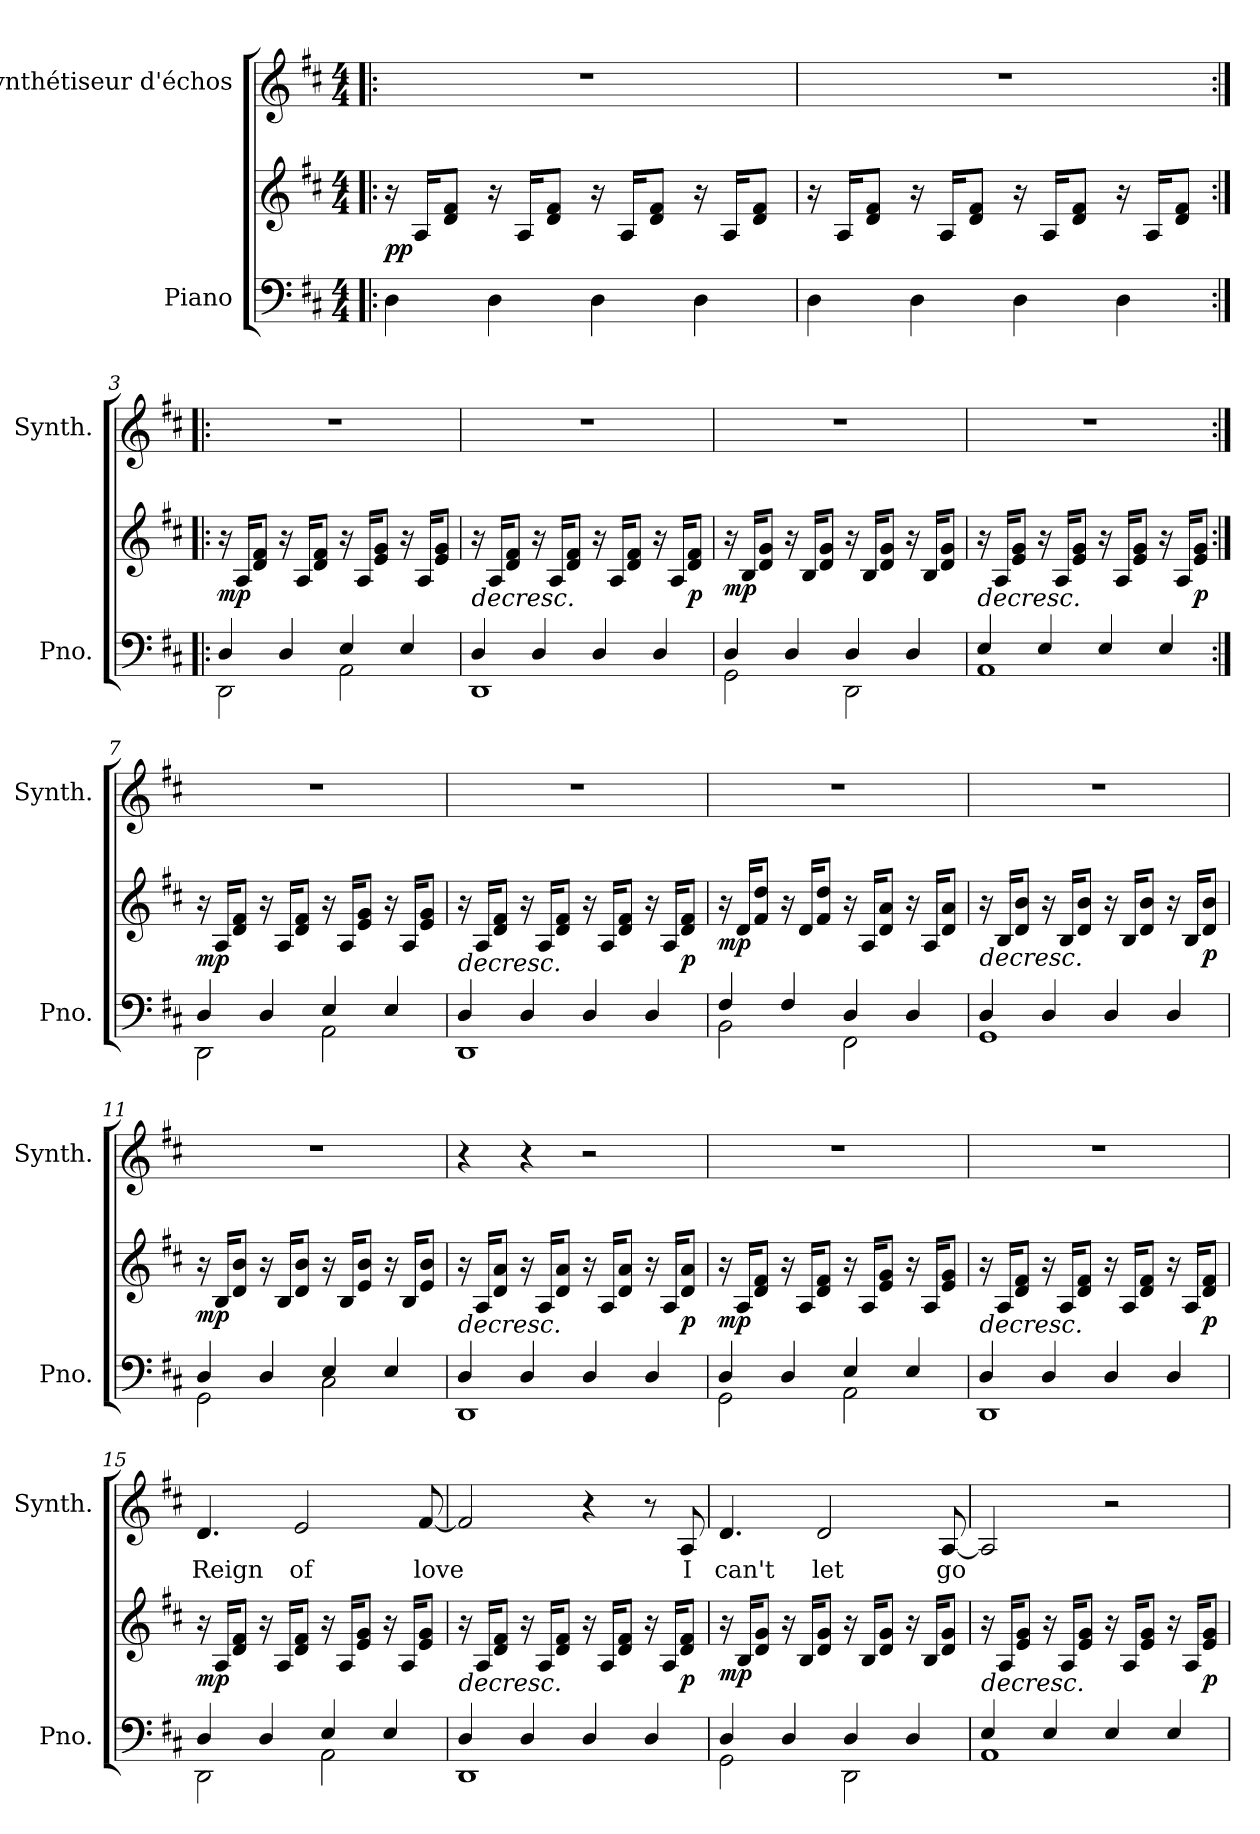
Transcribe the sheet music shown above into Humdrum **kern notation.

**kern	**kern	**dynam	**kern	**text
*part2	*part2	*part2	*part1	*part1
*staff3	*staff2	*staff2/3	*staff1	*staff1
*I"Piano	*	*	*I"Synthétiseur d'échos	*
*I'Pno.	*	*	*I'Synth.	*
*clefF4	*clefG2	*	*clefG2	*
*k[f#c#]	*k[f#c#]	*	*k[f#c#]	*
*M4/4	*M4/4	*	*M4/4	*
=1!|:	=1!|:	=1!|:	=1!|:	=1!|:
!	!	!LO:DY:b	!	!
*	*	*	*^	*
4D\	16r	pp	1r	16ryy	.
*	*	*	*MM122	*	*
.	16A/KL	.	.	2...ryy	.
.	8d/ 8f#/J	.	.	.	.
4D\	16r	.	.	.	.
.	16A/KL	.	.	.	.
.	8d/ 8f#/J	.	.	.	.
4D\	16r	.	.	.	.
.	16A/KL	.	.	.	.
.	8d/ 8f#/J	.	.	.	.
4D\	16r	.	.	.	.
.	16A/KL	.	.	.	.
.	8d/ 8f#/J	.	.	.	.
*	*	*	*v	*v	*
=2	=2	=2	=2	=2
4D\	16r	.	1r	.
.	16A/KL	.	.	.
.	8d/ 8f#/J	.	.	.
4D\	16r	.	.	.
.	16A/KL	.	.	.
.	8d/ 8f#/J	.	.	.
4D\	16r	.	.	.
.	16A/KL	.	.	.
.	8d/ 8f#/J	.	.	.
4D\	16r	.	.	.
.	16A/KL	.	.	.
.	8d/ 8f#/J	.	.	.
!!LO:LB:g=z
=3:|!|:	=3:|!|:	=3:|!|:	=3:|!|:	=3:|!|:
*^	*	*	*	*
!	!	!	!LO:DY:b	!	!
4D/	2DD\	16r	mp	1r	.
.	.	16A/KL	.	.	.
.	.	8d/ 8f#/J	.	.	.
4D/	.	16r	.	.	.
.	.	16A/KL	.	.	.
.	.	8d/ 8f#/J	.	.	.
4E/	2AA\	16r	.	.	.
.	.	16A/KL	.	.	.
.	.	8e/ 8g/J	.	.	.
4E/	.	16r	.	.	.
.	.	16A/KL	.	.	.
.	.	8e/ 8g/J	.	.	.
=4	=4	=4	=4	=4	=4
!	!	!	!LO:HP:b	!	!
4D/	1DD	16r	>	1r	.
.	.	16A/KL	.	.	.
.	.	8d/ 8f#/J	.	.	.
4D/	.	16r	.	.	.
.	.	16A/KL	.	.	.
.	.	8d/ 8f#/J	.	.	.
4D/	.	16r	.	.	.
.	.	16A/KL	.	.	.
.	.	8d/ 8f#/J	.	.	.
4D/	.	16r	.	.	.
.	.	16A/KL	.	.	.
!	!	!	!LO:DY:b	!	!
.	.	8d/ 8f#/J	p	.	.
*v	*v	*	*	*	*
.	.	]	.	.
=5	=5	=5	=5	=5
*^	*	*	*	*
!	!	!	!LO:DY:b	!	!
4D/	2GG\	16r	mp	1r	.
.	.	16B/KL	.	.	.
.	.	8d/ 8g/J	.	.	.
4D/	.	16r	.	.	.
.	.	16B/KL	.	.	.
.	.	8d/ 8g/J	.	.	.
4D/	2DD\	16r	.	.	.
.	.	16B/KL	.	.	.
.	.	8d/ 8g/J	.	.	.
4D/	.	16r	.	.	.
.	.	16B/KL	.	.	.
.	.	8d/ 8g/J	.	.	.
!!LO:LB:g=z
=6	=6	=6	=6	=6	=6
!	!	!	!LO:HP:b	!	!
4E/	1AA	16r	>	1r	.
.	.	16A/KL	.	.	.
.	.	8e/ 8g/J	.	.	.
4E/	.	16r	.	.	.
.	.	16A/KL	.	.	.
.	.	8e/ 8g/J	.	.	.
4E/	.	16r	.	.	.
.	.	16A/KL	.	.	.
.	.	8e/ 8g/J	.	.	.
4E/	.	16r	.	.	.
.	.	16A/KL	.	.	.
!	!	!	!LO:DY:b	!	!
.	.	8e/ 8g/J	p	.	.
*v	*v	*	*	*	*
.	.	]	.	.
=7:|!	=7:|!	=7:|!	=7:|!	=7:|!
*^	*	*	*	*
!	!	!	!LO:DY:b	!	!
4D/	2DD\	16r	mp	1r	.
.	.	16A/KL	.	.	.
.	.	8d/ 8f#/J	.	.	.
4D/	.	16r	.	.	.
.	.	16A/KL	.	.	.
.	.	8d/ 8f#/J	.	.	.
4E/	2AA\	16r	.	.	.
.	.	16A/KL	.	.	.
.	.	8e/ 8g/J	.	.	.
4E/	.	16r	.	.	.
.	.	16A/KL	.	.	.
.	.	8e/ 8g/J	.	.	.
=8	=8	=8	=8	=8	=8
!	!	!	!LO:HP:b	!	!
4D/	1DD	16r	>	1r	.
.	.	16A/KL	.	.	.
.	.	8d/ 8f#/J	.	.	.
4D/	.	16r	.	.	.
.	.	16A/KL	.	.	.
.	.	8d/ 8f#/J	.	.	.
4D/	.	16r	.	.	.
.	.	16A/KL	.	.	.
.	.	8d/ 8f#/J	.	.	.
4D/	.	16r	.	.	.
.	.	16A/KL	.	.	.
!	!	!	!LO:DY:b	!	!
.	.	8d/ 8f#/J	p	.	.
*v	*v	*	*	*	*
.	.	]	.	.
!!LO:PB:g=z
=9	=9	=9	=9	=9
*^	*	*	*	*
!	!	!	!LO:DY:b	!	!
4F#/	2BB\	16r	mp	1r	.
.	.	16d/KL	.	.	.
.	.	8f#/ 8dd/J	.	.	.
4F#/	.	16r	.	.	.
.	.	16d/KL	.	.	.
.	.	8f#/ 8dd/J	.	.	.
4D/	2FF#\	16r	.	.	.
.	.	16A/KL	.	.	.
.	.	8d/ 8a/J	.	.	.
4D/	.	16r	.	.	.
.	.	16A/KL	.	.	.
.	.	8d/ 8a/J	.	.	.
=10	=10	=10	=10	=10	=10
!	!	!	!LO:HP:b	!	!
4D/	1GG	16r	>	1r	.
.	.	16B/KL	.	.	.
.	.	8d/ 8b/J	.	.	.
4D/	.	16r	.	.	.
.	.	16B/KL	.	.	.
.	.	8d/ 8b/J	.	.	.
4D/	.	16r	.	.	.
.	.	16B/KL	.	.	.
.	.	8d/ 8b/J	.	.	.
4D/	.	16r	.	.	.
.	.	16B/KL	.	.	.
!	!	!	!LO:DY:b	!	!
.	.	8d/ 8b/J	p	.	.
*v	*v	*	*	*	*
.	.	]	.	.
=11	=11	=11	=11	=11
*^	*	*	*	*
!	!	!	!LO:DY:b	!	!
4D/	2GG\	16r	mp	1r	.
.	.	16B/KL	.	.	.
.	.	8d/ 8b/J	.	.	.
4D/	.	16r	.	.	.
.	.	16B/KL	.	.	.
.	.	8d/ 8b/J	.	.	.
4E/	2C#\	16r	.	.	.
.	.	16B/KL	.	.	.
.	.	8e/ 8b/J	.	.	.
4E/	.	16r	.	.	.
.	.	16B/KL	.	.	.
.	.	8e/ 8b/J	.	.	.
!!LO:LB:g=z
=12	=12	=12	=12	=12	=12
!	!	!	!LO:HP:b	!	!
4D/	1DD	16r	>	4r	.
.	.	16A/KL	.	.	.
.	.	8d/ 8a/J	.	.	.
4D/	.	16r	.	4r	.
.	.	16A/KL	.	.	.
.	.	8d/ 8a/J	.	.	.
4D/	.	16r	.	2r	.
.	.	16A/KL	.	.	.
.	.	8d/ 8a/J	.	.	.
4D/	.	16r	.	.	.
.	.	16A/KL	.	.	.
!	!	!	!LO:DY:b	!	!
.	.	8d/ 8a/J	p	.	.
*v	*v	*	*	*	*
.	.	]	.	.
=13	=13	=13	=13	=13
*^	*	*	*	*
!	!	!	!LO:DY:b	!	!
4D/	2GG\	16r	mp	1r	.
.	.	16A/KL	.	.	.
.	.	8d/ 8f#/J	.	.	.
4D/	.	16r	.	.	.
.	.	16A/KL	.	.	.
.	.	8d/ 8f#/J	.	.	.
4E/	2AA\	16r	.	.	.
.	.	16A/KL	.	.	.
.	.	8e/ 8g/J	.	.	.
4E/	.	16r	.	.	.
.	.	16A/KL	.	.	.
.	.	8e/ 8g/J	.	.	.
=14	=14	=14	=14	=14	=14
!	!	!	!LO:HP:b	!	!
4D/	1DD	16r	>	1r	.
.	.	16A/KL	.	.	.
.	.	8d/ 8f#/J	.	.	.
4D/	.	16r	.	.	.
.	.	16A/KL	.	.	.
.	.	8d/ 8f#/J	.	.	.
4D/	.	16r	.	.	.
.	.	16A/KL	.	.	.
.	.	8d/ 8f#/J	.	.	.
4D/	.	16r	.	.	.
.	.	16A/KL	.	.	.
!	!	!	!LO:DY:b	!	!
.	.	8d/ 8f#/J	p	.	.
*v	*v	*	*	*	*
.	.	]	.	.
!!LO:LB:g=z
=15	=15	=15	=15	=15
*^	*	*	*	*
!	!	!	!LO:DY:b	!	!LO:LY:b
4D/	2DD\	16r	mp	4.d/	Reign
.	.	16A/KL	.	.	.
.	.	8d/ 8f#/J	.	.	.
4D/	.	16r	.	.	.
.	.	16A/KL	.	.	.
!	!	!	!	!	!LO:LY:b
.	.	8d/ 8f#/J	.	2e/	of
4E/	2AA\	16r	.	.	.
.	.	16A/KL	.	.	.
.	.	8e/ 8g/J	.	.	.
4E/	.	16r	.	.	.
.	.	16A/KL	.	.	.
!	!	!	!	!	!LO:LY:b
.	.	8e/ 8g/J	.	[8f#/	love
=16	=16	=16	=16	=16	=16
!	!	!	!LO:HP:b	!	!
4D/	1DD	16r	>	2f#/]	.
.	.	16A/KL	.	.	.
.	.	8d/ 8f#/J	.	.	.
4D/	.	16r	.	.	.
.	.	16A/KL	.	.	.
.	.	8d/ 8f#/J	.	.	.
4D/	.	16r	.	4r	.
.	.	16A/KL	.	.	.
.	.	8d/ 8f#/J	.	.	.
4D/	.	16r	.	8r	.
.	.	16A/KL	.	.	.
!	!	!	!LO:DY:b	!	!LO:LY:b
.	.	8d/ 8f#/J	p	8A/	I
*v	*v	*	*	*	*
.	.	]	.	.
=17	=17	=17	=17	=17
*^	*	*	*	*
!	!	!	!LO:DY:b	!	!LO:LY:b
4D/	2GG\	16r	mp	4.d/	can't
.	.	16B/KL	.	.	.
.	.	8d/ 8g/J	.	.	.
4D/	.	16r	.	.	.
.	.	16B/KL	.	.	.
!	!	!	!	!	!LO:LY:b
.	.	8d/ 8g/J	.	2d/	let
4D/	2DD\	16r	.	.	.
.	.	16B/KL	.	.	.
.	.	8d/ 8g/J	.	.	.
4D/	.	16r	.	.	.
.	.	16B/KL	.	.	.
!	!	!	!	!	!LO:LY:b
.	.	8d/ 8g/J	.	[8A/	go
!!LO:LB:g=z
=18	=18	=18	=18	=18	=18
!	!	!	!LO:HP:b	!	!
4E/	1AA	16r	>	2A/]	.
.	.	16A/KL	.	.	.
.	.	8e/ 8g/J	.	.	.
4E/	.	16r	.	.	.
.	.	16A/KL	.	.	.
.	.	8e/ 8g/J	.	.	.
4E/	.	16r	.	2r	.
.	.	16A/KL	.	.	.
.	.	8e/ 8g/J	.	.	.
4E/	.	16r	.	.	.
.	.	16A/KL	.	.	.
!	!	!	!LO:DY:b	!	!
.	.	8e/ 8g/J	p	.	.
*v	*v	*	*	*	*
.	.	]	.	.
=	=	=	=	=
*-	*-	*-	*-	*-
